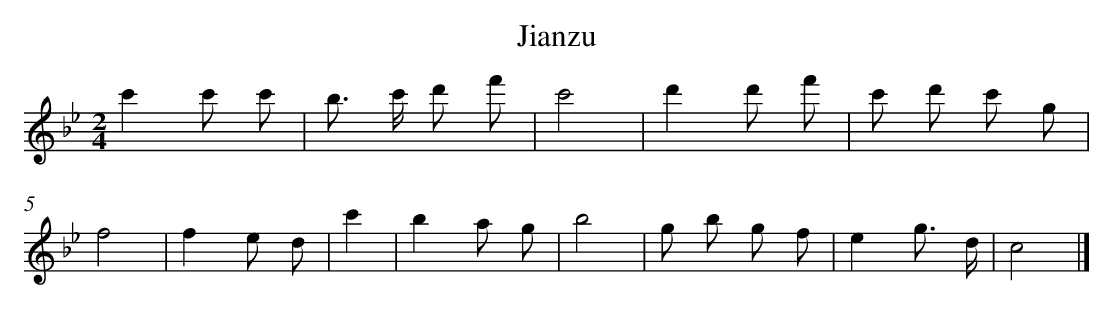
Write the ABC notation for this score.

X:1
T: Jianzu
L: 1/8
M: 2/4
K: Bb
c'2c' c' [I:setbarnb 1]|
b> c' d' f' |
c'4 |
d'2d' f' |
c' d' c' g |
f4 |
f2e d |
c'2 |
b2a g |
b4 |
g b g f |
e2g3/ d/ |
c4 |]
